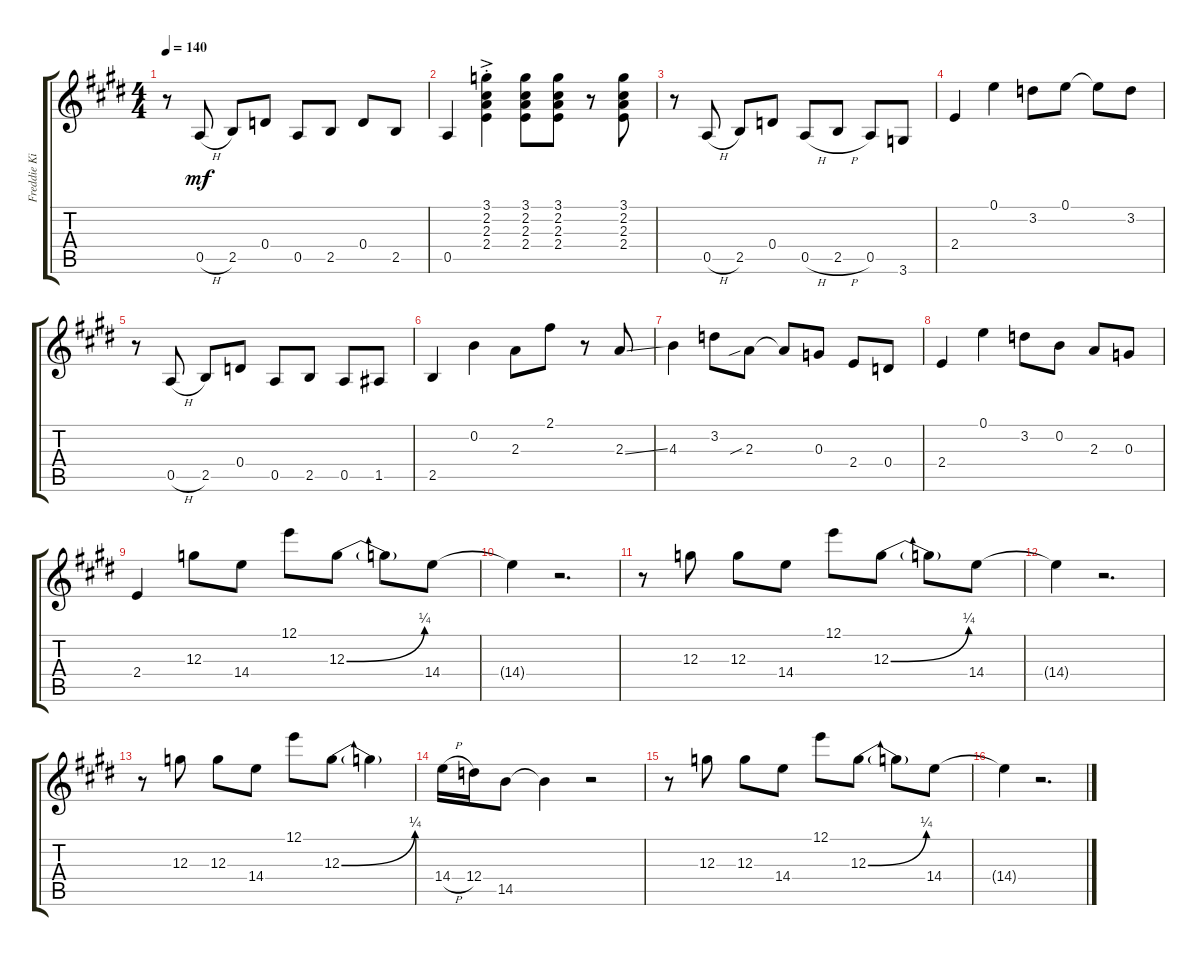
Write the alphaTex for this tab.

\track ("Freddie King's Lead" "Freddie Ki") {instrument electricguitarclean}
\staff {score tabs}
\tuning (E4 B3 G3 D3 A2 E2) {hide}
\ts (4 4)
\tempo 140
\clef g2
\ks e
r.8{dy mf} 0.5{h}.8 2.5.8 0.4.8 0.5.8 2.5.8 0.4.8 2.5.8 |
0.5.4 (3.1{ac st} 2.2{ac st} 2.3{ac st} 2.4{ac st}).4 (3.1 2.2 2.3 2.4).8 (3.1 2.2 2.3 2.4).8 r.8 (3.1 2.2 2.3 2.4).8 |
r.8 0.5{h}.8 2.5.8 0.4.8 0.5{h}.8 2.5{h}.8 0.5.8 3.6.8 |
2.4.4 0.1.4 3.2.8 0.1.8 0.1{t}.8 3.2.8 |
r.8 0.5{h}.8 2.5.8 0.4.8 0.5.8 2.5.8 0.5.8 1.5.8 |
2.5.4 0.2.4 2.3.8 2.1.8 r.8 2.3{ss}.8 |
4.3.4 3.2.8 2.3{sib}.8 2.3{t}.8 0.3.8 2.4.8 0.4.8 |
2.4.4 0.1.4 3.2.8 0.2.8 2.3.8 0.3.8 |
2.4.4 12.3.8 14.4.8 12.1.8 12.3{be (bend 0 0 60 1)}.8 12.3{t}.8 14.4.8 |
14.4{t}.4 r.2{d} |
r.8 12.3.8 12.3.8 14.4.8 12.1.8 12.3{be (bend 0 0 60 1)}.8 12.3{t}.8 14.4.8 |
14.4{t}.4 r.2{d} |
r.8 12.3.8 12.3.8 14.4.8 12.1.8 12.3{be (bend 0 0 60 1)}.8 12.3{t}.4 |
14.4{h}.16 12.4.16 14.5.8 14.5{t}.4 r.2 |
r.8 12.3.8 12.3.8 14.4.8 12.1.8 12.3{be (bend 0 0 60 1)}.8 12.3{t}.8 14.4.8 |
14.4{t}.4 r.2{d}
